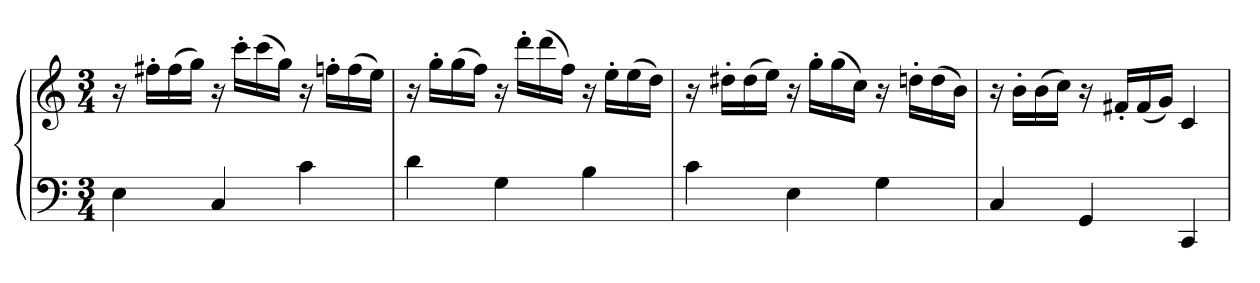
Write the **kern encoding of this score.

**kern	**kern
*part1	*part1
*staff2	*staff1
*clefF4	*clefG2
*k[]	*k[]
*M3/4	*M3/4
=	=
4E	16r
.	16ff#X'LL
.	(16ff#
.	16ggJJ)
4C	16r
.	16ccc'LL
.	(16ccc
.	16ggJJ)
4c	16r
.	16ffn'LL
.	(16ff
.	16eeJJ)
=223	=223
4d	16r
.	16gg'LL
.	(16gg
.	16ffJJ)
4G	16r
.	16ddd'LL
.	(16ddd
.	16ffJJ)
4B	16r
.	16ee'LL
.	(16ee
.	16ddJJ)
=224	=224
4c	16r
.	16dd#X'LL
.	(16dd#
.	16eeJJ)
4E	16r
.	16gg'LL
.	(16gg
.	16ccJJ)
4G	16r
.	16ddn'LL
.	(16dd
.	16bJJ)
=225	=225
4C	16r
.	16b'LL
.	(16b
.	16ccJJ)
4GG	16r
.	16f#X'LL
.	(16f#
.	16gJJ)
4CC	4c
=	=
*-	*-
